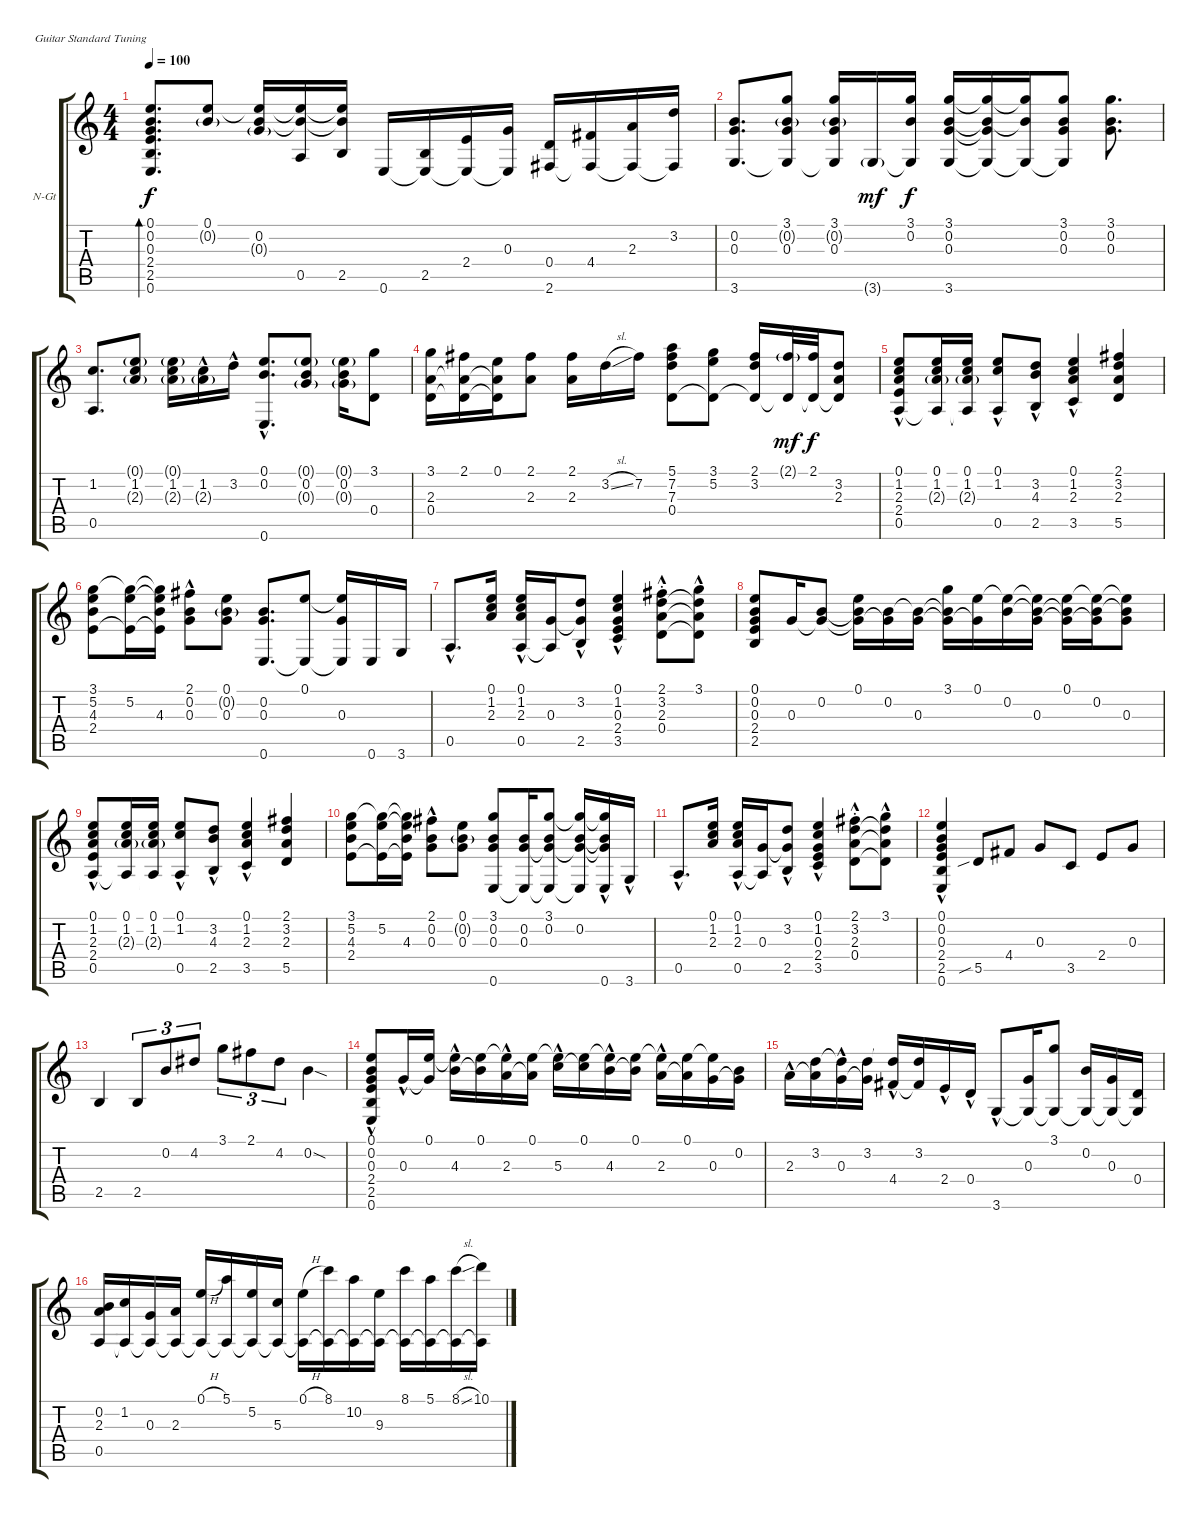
\bracketExtendMode groupsimilarinstruments
\firstSystemTrackNameOrientation horizontal
\otherSystemsTrackNameOrientation horizontal
\track ("Pista 1" "N-Gt") {instrument acousticguitarnylon}
\staff {score tabs}
\tuning (E4 B3 G3 D3 A2 E2)
\ts (4 4)
\tempo 100
\clef g2
\ks c
(0.1 0.2 0.3 2.4 2.5 0.6).8{d bd 60 dy f} (0.1 0.2{g}).8 (0.2 0.3{g} 0.1{t}).16 (0.5 0.1{t} 0.2{t}).16 (0.1{t} 0.2{t} 2.5).16 0.6.16 (2.5 0.6{t}).16 (2.4 0.6{t}).16 (0.3 0.6{t}).16 (0.4 2.6).16 (4.4 2.6{t}).16 (2.3 2.6{t}).16 (3.2 2.6{t}).16 |
(0.2 0.3 3.6).8{d} (3.1 0.2{g} 0.3 3.6{t}).8 (3.1 0.2{g} 0.3 3.6{t}).16 3.6{g}.16{dy mf} (3.1 0.2 3.6{t}).16{dy f} (3.1 0.2 0.3 3.6).16 (0.3{t} 3.1{t} 0.2{t} 3.6{t}).16 (3.1{t} 0.2{t} 3.6{t}).16 (3.1 0.2 0.3 3.6{t}).8 (3.1 0.2 0.3).8{d} |
(1.2 0.5).8{d} (0.1{g} 1.2 2.3{g}).8 (0.1{g} 1.2 2.3{g}).16 (1.2{hac} 2.3{g}).16 3.2{hac}.16 (0.1 0.2{hac} 0.6).8{d} (0.1{g} 0.2 0.3{g}).8 (0.1{g} 0.2 0.3{g}).16 (3.1 0.4).8 |
(3.1 2.3 0.4).16 (2.1 2.3{t} 0.4{t}).16 (0.1 2.3{t} 0.4{t}).16 (2.1 2.3).8 (2.1 2.3).16 3.2{sl}.16 7.2.16 (5.1 7.2 7.3 0.4).8 (3.1 5.2 0.4{t}).8 (2.1 3.2 0.4{t}).16 (2.1{g} 0.4{t}).32{dy mf} (2.1 0.4{t}).32{dy f} (3.2 2.3 0.4{t}).8 |
(0.1 1.2 2.3 2.4 0.5{hac}).8 (0.1 1.2 2.3{g} 0.5{t}).16 (0.1 1.2 2.3{g} 0.5{t}).16 (0.1 1.2 0.5{hac}).8 (3.2 4.3 2.5{hac}).8 (0.1 1.2 2.3 3.5{hac}).4 (2.1 3.2 2.3 5.5).4 |
(3.1 5.2 4.3 2.4).8 (5.2 3.1{t} 2.4{t}).16 (3.1{t} 5.2{t} 4.3 2.4{t}).16 (2.1{hac} 0.2 0.3).8 (0.1 0.2{g} 0.3).8 (0.2 0.3 0.6).8{d} (0.1 0.6{t}).8 (0.1{t} 0.3 0.6{t}).16 0.6.16 3.6.16 |
0.5{hac}.8{d} (0.1 1.2 2.3).16 (0.1 1.2 2.3 0.5{hac}).16 (0.3 0.5{t}).16 (3.2 0.3{t} 2.5{hac}).8 (0.1{hac} 1.2 0.3 2.4 3.5{hac}).4 (2.1 3.2 2.3 0.4{hac st}).8 (3.1{hac} 3.2{t} 2.3{t} 0.4{t}).8 |
(0.1 0.2 0.3 2.4 2.5).8 0.3.16 (0.2 0.3{t}).8 (0.1 0.2{t} 0.3{t}).16 (0.2 0.3{t}).16 (0.3 0.2{t}).16 (3.1 0.2{t} 0.3{t}).16 (0.1 0.3{t}).16 (0.2 0.1{t}).16 (0.1{t} 0.3 0.2{t}).16 (0.1 0.2{t} 0.3{t}).16 (0.2 0.3{t} 0.1{t}).16 (0.1{t} 0.2{t} 0.3).8 |
(0.1 1.2 2.3 2.4 0.5{hac}).8 (0.1 1.2 2.3{g} 0.5{t}).16 (0.1 1.2 2.3{g} 0.5{t}).16 (0.1 1.2 0.5{hac}).8 (3.2 4.3 2.5{hac}).8 (0.1 1.2 2.3 3.5{hac}).4 (2.1 3.2 2.3 5.5).4 |
(3.1 5.2 4.3 2.4).8 (5.2 3.1{t} 2.4{t}).16 (3.1{t} 5.2{t} 4.3 2.4{t}).16 (2.1{hac} 0.2 0.3).8 (0.1 0.2{g} 0.3).8 (3.1 0.2 0.3 0.6).8 (0.2 0.3 0.6{t}).16 (3.1 0.2 0.6{t} 0.3{t}).8 (0.2 0.6{t} 3.1{t} 0.3{t}).16 (3.1{t} 0.2{t} 0.3{t} 0.6{hac}).16 3.6{hac}.16 |
0.5{hac}.8{d} (0.1 1.2 2.3).16 (0.1 1.2 2.3 0.5{hac}).16 (0.3 0.5{t}).16 (3.2 0.3{t} 2.5{hac}).8 (0.1{hac} 1.2 0.3 2.4 3.5{hac}).4 (2.1 3.2 2.3 0.4{hac st}).8 (3.1{hac} 3.2{t} 2.3{t} 0.4{t}).8 |
(0.1 0.2 0.3 2.4 2.5 0.6{hac}).4 5.5{sib}.8 4.4.8 0.3.8 3.5.8 2.4.8 0.3.8 |
2.5.4 2.5.8{tu (3 2)} 0.2.8{tu (3 2)} 4.2.8{tu (3 2)} 3.1.8{tu (3 2)} 2.1.8{tu (3 2)} 4.2.8{tu (3 2)} 0.2{sod}.4 |
(0.1 0.2 0.3 2.4{hac} 2.5 0.6).8 0.3{hac}.16 (0.1 0.3{t}).16 (0.1{t} 4.3{hac}).16 (0.1 4.3{t}).16 (0.1{t} 2.3{hac}).16 (0.1 2.3{t}).16 (0.1{t} 5.3{hac}).16 (0.1 5.3{t}).16 (0.1{t} 4.3{hac}).16 (0.1 4.3{t}).16 (0.1{t} 2.3{hac}).16 (0.1 2.3{t}).16 (0.1{t} 0.3).16 (0.2 0.3{t}).16 |
2.3{hac}.16 (3.2 2.3{t}).16 (3.2{t} 0.3{hac}).16 (3.2 0.3{t}).16 (3.2{t} 4.4{hac}).16 (3.2 4.4{t}).16 2.4{hac}.16 0.4{hac}.16 3.6{hac}.8 (0.3 3.6{t}).16 (3.1 3.6{t}).8 (0.2 3.6{t}).16 (0.3 3.6{t}).16 (0.4 3.6{t}).16 |
(0.2 2.3 0.5).16 (1.2 0.5{t}).16 (0.3 0.5{t}).16 (2.3 0.5{t}).16 (0.1{h} 0.5{t}).16 (5.1 0.5{t}).16 (5.2 0.5{t}).16 (5.3 0.5{t}).16 (0.1{h} 0.5{t}).16 (8.1 0.5{t}).16 (10.2 0.5{t}).16 (9.3 0.5{t}).16 (8.1 0.5{t}).16 (5.1 0.5{t}).16 (8.1{sl} 0.5{t}).16 (10.1 0.5{t}).16
